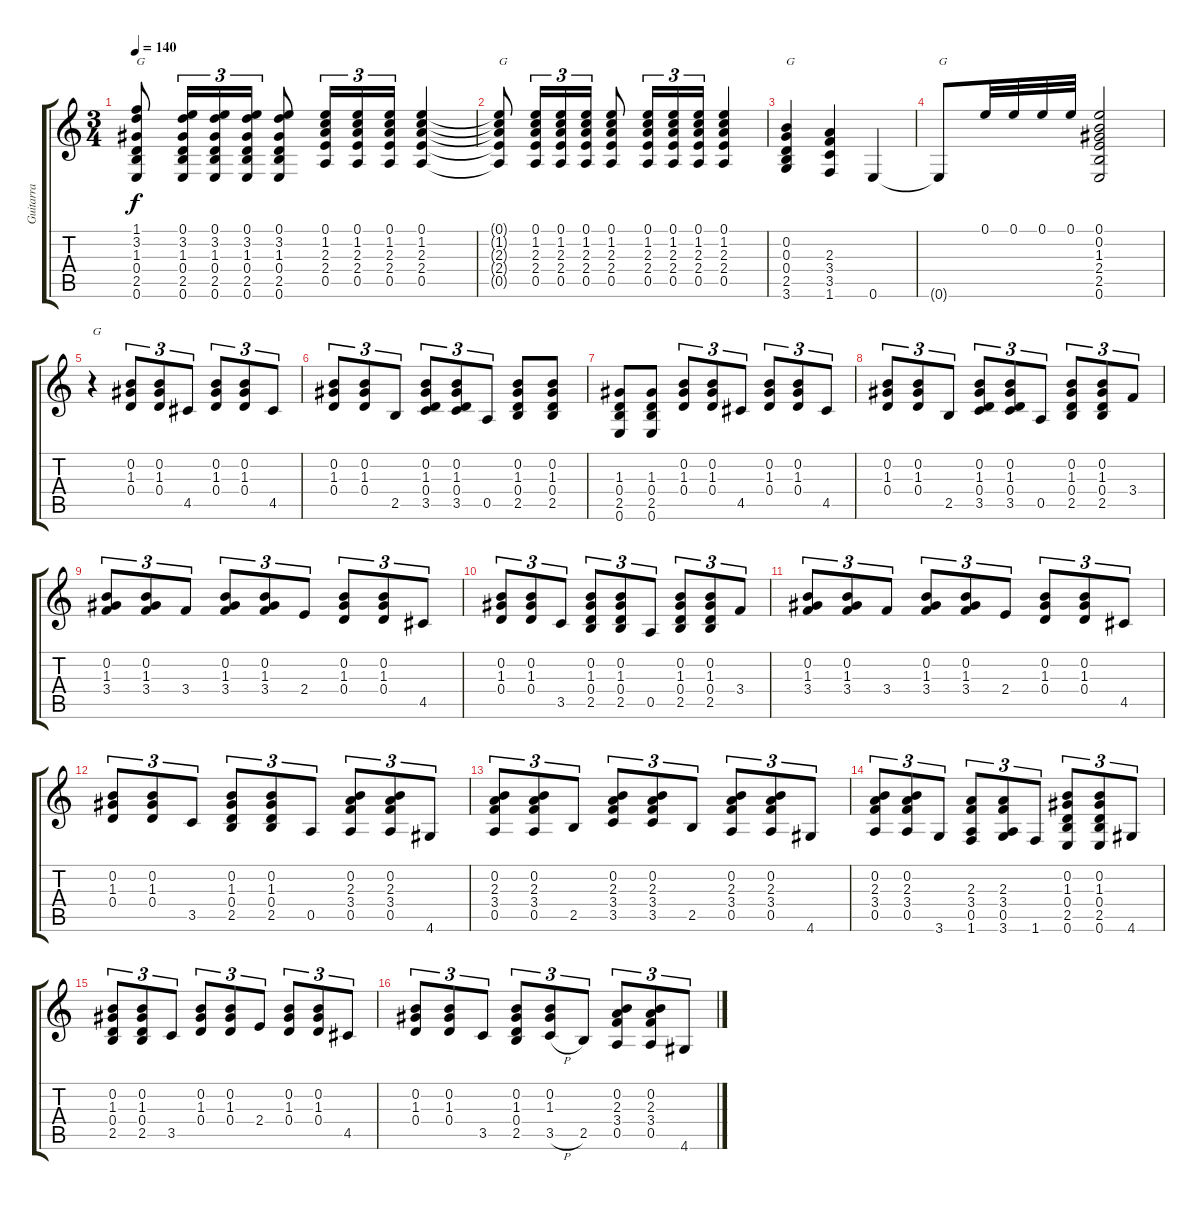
\track ("Guitarra" "Guitarra") {instrument acousticguitarnylon}
\staff {score tabs}
\tuning (E4 B3 G3 D3 A2 E2) {hide}
\ts (3 4)
\tempo 140
\clef g2
\ks c
(1.1 3.2 1.3 0.4 2.5 0.6).8{txt "G" dy f} (0.1 3.2 1.3 0.4 2.5 0.6).16{tu (3 2)} (0.1 3.2 1.3 0.4 2.5 0.6).16{tu (3 2)} (0.1 3.2 1.3 0.4 2.5 0.6).16{tu (3 2)} (0.1 3.2 1.3 0.4 2.5 0.6).8 (0.1 1.2 2.3 2.4 0.5).16{tu (3 2)} (0.1 1.2 2.3 2.4 0.5).16{tu (3 2)} (0.1 1.2 2.3 2.4 0.5).16{tu (3 2)} (0.1 1.2 2.3 2.4 0.5).4 |
(0.1{t} 1.2{t} 2.3{t} 2.4{t} 0.5{t}).8{txt "G"} (0.1 1.2 2.3 2.4 0.5).16{tu (3 2)} (0.1 1.2 2.3 2.4 0.5).16{tu (3 2)} (0.1 1.2 2.3 2.4 0.5).16{tu (3 2)} (0.1 1.2 2.3 2.4 0.5).8 (0.1 1.2 2.3 2.4 0.5).16{tu (3 2)} (0.1 1.2 2.3 2.4 0.5).16{tu (3 2)} (0.1 1.2 2.3 2.4 0.5).16{tu (3 2)} (0.1 1.2 2.3 2.4 0.5).4 |
(0.2 0.3 0.4 2.5 3.6).4{txt "G"} (2.3 3.4 3.5 1.6).4 0.6.4 |
0.6{t}.8{txt "G"} 0.1.32 0.1.32 0.1.32 0.1.32 (0.1 0.2 1.3 2.4 2.5 0.6).2 |
r.4{txt "G"} (0.2 1.3 0.4).8{tu (3 2)} (0.2 1.3 0.4).8{tu (3 2)} 4.5.8{tu (3 2)} (0.2 1.3 0.4).8{tu (3 2)} (0.2 1.3 0.4).8{tu (3 2)} 4.5.8{tu (3 2)} |
(0.2 1.3 0.4).8{tu (3 2)} (0.2 1.3 0.4).8{tu (3 2)} 2.5.8{tu (3 2)} (0.2 1.3 0.4 3.5).8{tu (3 2)} (0.2 1.3 0.4 3.5).8{tu (3 2)} 0.5.8{tu (3 2)} (0.2 1.3 0.4 2.5).8 (0.2 1.3 0.4 2.5).8 |
(1.3 0.4 2.5 0.6).8 (1.3 0.4 2.5 0.6).8 (0.2 1.3 0.4).8{tu (3 2)} (0.2 1.3 0.4).8{tu (3 2)} 4.5.8{tu (3 2)} (0.2 1.3 0.4).8{tu (3 2)} (0.2 1.3 0.4).8{tu (3 2)} 4.5.8{tu (3 2)} |
(0.2 1.3 0.4).8{tu (3 2)} (0.2 1.3 0.4).8{tu (3 2)} 2.5.8{tu (3 2)} (0.2 1.3 0.4 3.5).8{tu (3 2)} (0.2 1.3 0.4 3.5).8{tu (3 2)} 0.5.8{tu (3 2)} (0.2 1.3 0.4 2.5).8{tu (3 2)} (0.2 1.3 0.4 2.5).8{tu (3 2)} 3.4.8{tu (3 2)} |
(0.2 1.3 3.4).8{tu (3 2)} (0.2 1.3 3.4).8{tu (3 2)} 3.4.8{tu (3 2)} (0.2 1.3 3.4).8{tu (3 2)} (0.2 1.3 3.4).8{tu (3 2)} 2.4.8{tu (3 2)} (0.2 1.3 0.4).8{tu (3 2)} (0.2 1.3 0.4).8{tu (3 2)} 4.5.8{tu (3 2)} |
(0.2 1.3 0.4).8{tu (3 2)} (0.2 1.3 0.4).8{tu (3 2)} 3.5.8{tu (3 2)} (0.2 1.3 0.4 2.5).8{tu (3 2)} (0.2 1.3 0.4 2.5).8{tu (3 2)} 0.5.8{tu (3 2)} (0.2 1.3 0.4 2.5).8{tu (3 2)} (0.2 1.3 0.4 2.5).8{tu (3 2)} 3.4.8{tu (3 2)} |
(0.2 1.3 3.4).8{tu (3 2)} (0.2 1.3 3.4).8{tu (3 2)} 3.4.8{tu (3 2)} (0.2 1.3 3.4).8{tu (3 2)} (0.2 1.3 3.4).8{tu (3 2)} 2.4.8{tu (3 2)} (0.2 1.3 0.4).8{tu (3 2)} (0.2 1.3 0.4).8{tu (3 2)} 4.5.8{tu (3 2)} |
(0.2 1.3 0.4).8{tu (3 2)} (0.2 1.3 0.4).8{tu (3 2)} 3.5.8{tu (3 2)} (0.2 1.3 0.4 2.5).8{tu (3 2)} (0.2 1.3 0.4 2.5).8{tu (3 2)} 0.5.8{tu (3 2)} (0.2 2.3 3.4 0.5).8{tu (3 2)} (0.2 2.3 3.4 0.5).8{tu (3 2)} 4.6.8{tu (3 2)} |
(0.2 2.3 3.4 0.5).8{tu (3 2)} (0.2 2.3 3.4 0.5).8{tu (3 2)} 2.5.8{tu (3 2)} (0.2 2.3 3.4 3.5).8{tu (3 2)} (0.2 2.3 3.4 3.5).8{tu (3 2)} 2.5.8{tu (3 2)} (0.2 2.3 3.4 0.5).8{tu (3 2)} (0.2 2.3 3.4 0.5).8{tu (3 2)} 4.6.8{tu (3 2)} |
(0.2 2.3 3.4 0.5).8{tu (3 2)} (0.2 2.3 3.4 0.5).8{tu (3 2)} 3.6.8{tu (3 2)} (2.3 3.4 0.5 1.6).8{tu (3 2)} (2.3 3.4 0.5 3.6).8{tu (3 2)} 1.6.8{tu (3 2)} (0.2 1.3 0.4 2.5 0.6).8{tu (3 2)} (0.2 1.3 0.4 2.5 0.6).8{tu (3 2)} 4.6.8{tu (3 2)} |
(0.2 1.3 0.4 2.5).8{tu (3 2)} (0.2 1.3 0.4 2.5).8{tu (3 2)} 3.5.8{tu (3 2)} (0.2 1.3 0.4).8{tu (3 2)} (0.2 1.3 0.4).8{tu (3 2)} 2.4.8{tu (3 2)} (0.2 1.3 0.4).8{tu (3 2)} (0.2 1.3 0.4).8{tu (3 2)} 4.5.8{tu (3 2)} |
(0.2 1.3 0.4).8{tu (3 2)} (0.2 1.3 0.4).8{tu (3 2)} 3.5.8{tu (3 2)} (0.2 1.3 0.4 2.5).8{tu (3 2)} (0.2 1.3 3.5{h}).8{tu (3 2)} 2.5.8{tu (3 2)} (0.2 2.3 3.4 0.5).8{tu (3 2)} (0.2 2.3 3.4 0.5).8{tu (3 2)} 4.6.8{tu (3 2)}
